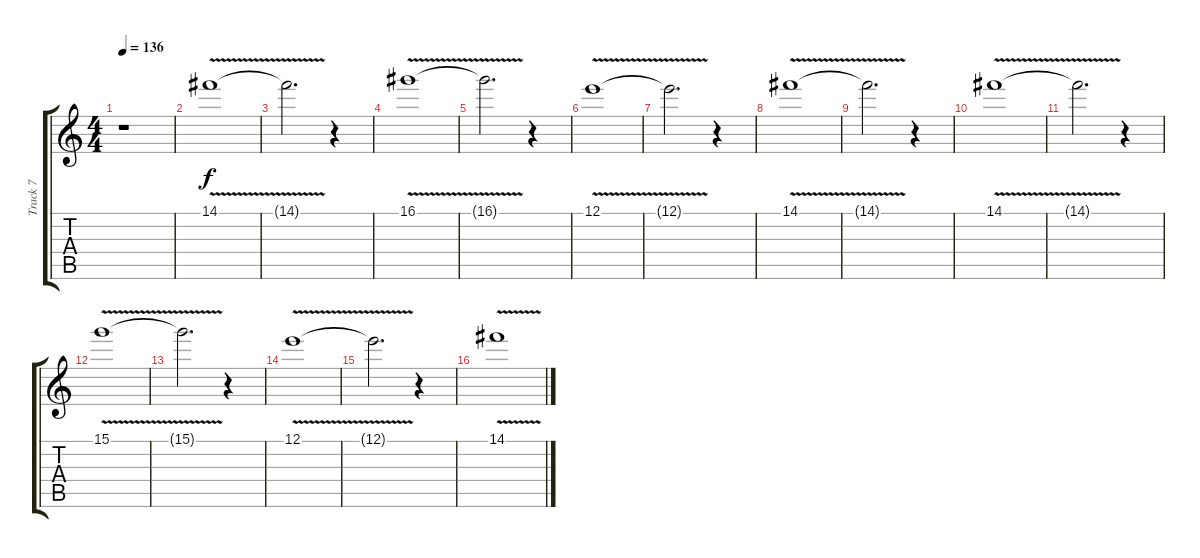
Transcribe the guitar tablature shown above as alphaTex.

\track ("Track 7" "Track 7") {instrument distortionguitar}
\staff {score tabs}
\tuning (E4 B3 G3 D3 A2 E2) {hide}
\ts (4 4)
\tempo 136
\clef g2
\ks c
r.1{dy f} |
14.1{v}.1{volume 12 balance 15 instrument distortionguitar} |
14.1{t}.2{d} r.4 |
16.1{v}.1 |
16.1{t}.2{d} r.4 |
12.1{v}.1 |
12.1{t}.2{d} r.4 |
14.1{v}.1 |
14.1{t}.2{d} r.4 |
14.1{v}.1 |
14.1{t}.2{d} r.4 |
15.1{v}.1 |
15.1{t}.2{d} r.4 |
12.1{v}.1 |
12.1{t}.2{d} r.4 |
14.1{v}.1
